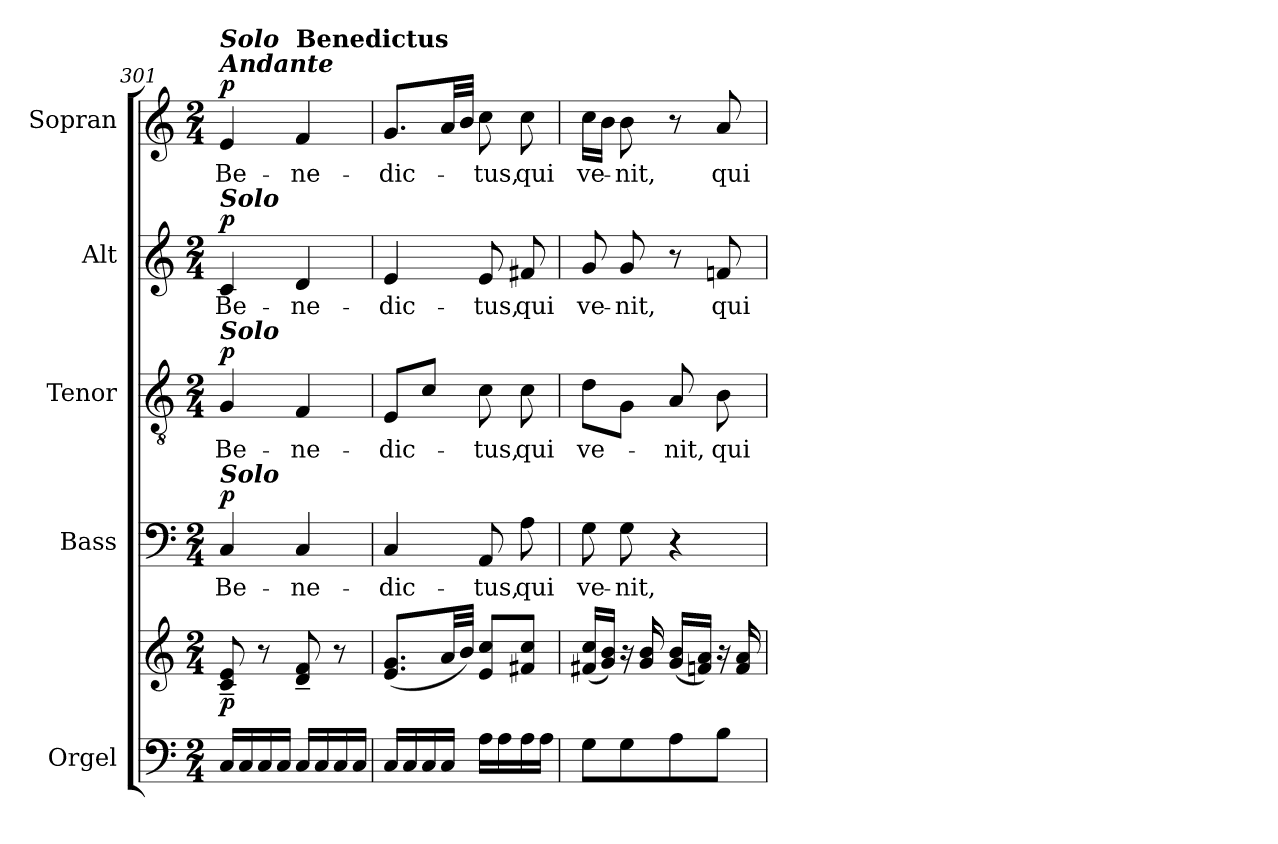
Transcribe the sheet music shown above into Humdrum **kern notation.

**kern	**kern	**dynam	**kern	**text	**dynam	**kern	**text	**dynam	**kern	**text	**dynam	**kern	**text	**dynam
*part5	*part5	*part5	*part4	*part4	*part4	*part3	*part3	*part3	*part2	*part2	*part2	*part1	*part1	*part1
*staff6	*staff5	*staff5/6	*staff4	*staff4	*staff4	*staff3	*staff3	*staff3	*staff2	*staff2	*staff2	*staff1	*staff1	*staff1
*I"Orgel	*	*	*I"Bass	*	*	*I"Tenor	*	*	*I"Alt	*	*	*I"Sopran	*	*
*I'Org.	*	*	*I'B.	*	*	*I'T.	*	*	*I'A.	*	*	*I'S.	*	*
!!LO:PB:g=z
*clefF4	*clefG2	*	*clefF4	*	*	*clefGv2	*	*	*clefG2	*	*	*clefG2	*	*
*k[]	*k[]	*	*k[]	*	*	*k[]	*	*	*k[]	*	*	*k[]	*	*
*C:	*C:	*	*C:	*	*	*C:	*	*	*C:	*	*	*C:	*	*
*M2/4	*M2/4	*	*M2/4	*	*	*M2/4	*	*	*M2/4	*	*	*M2/4	*	*
=301	=301	=301	=301	=301	=301	=301	=301	=301	=301	=301	=301	=301	=301	=301
!	!	!	!	!	!	!	!	!	!	!	!	!LO:TX:a:Bi:t=Andante	!	!
!	!	!	!	!	!	!	!	!	!	!	!	!LO:TX:a:Bi:t=Solo	!	!
!	!	!	!	!	!	!	!	!	!LO:TX:a:Bi:t=Solo	!	!	!	!	!
!	!	!	!	!	!	!LO:TX:a:Bi:t=Solo	!	!	!	!	!	!	!	!
!	!	!	!LO:TX:a:Bi:t=Solo	!	!	!	!	!	!	!	!	!	!	!
!	!	!LO:DY:b	!	!LO:LY:b	!LO:DY:a	!	!LO:LY:b	!LO:DY:a	!	!LO:LY:b	!LO:DY:a	!	!LO:LY:b	!LO:DY:a
16C/LL	8c/~< 8e/~<	p	4C/	Be-	p	4G/	Be-	p	4c/	Be-	p	4e/	Be-	p
16C/	.	.	.	.	.	.	.	.	.	.	.	.	.	.
16C/	8r	.	.	.	.	.	.	.	.	.	.	.	.	.
16C/JJ	.	.	.	.	.	.	.	.	.	.	.	.	.	.
!	!	!	!	!	!	!	!	!	!	!	!	!LO:TX:a:B:t=Benedictus	!	!
!	!	!	!	!LO:LY:b	!	!	!LO:LY:b	!	!	!LO:LY:b	!	!	!LO:LY:b	!
16C/LL	8d/~< 8f/~<	.	4C/	-ne-	.	4F/	-ne-	.	4d/	-ne-	.	4f/	-ne-	.
16C/	.	.	.	.	.	.	.	.	.	.	.	.	.	.
16C/	8r	.	.	.	.	.	.	.	.	.	.	.	.	.
16C/JJ	.	.	.	.	.	.	.	.	.	.	.	.	.	.
=302	=302	=302	=302	=302	=302	=302	=302	=302	=302	=302	=302	=302	=302	=302
!	!	!	!	!LO:LY:b	!	!	!LO:LY:b	!	!	!LO:LY:b	!	!	!LO:LY:b	!
16C/LL	(<8.e/ 8.g/L	.	4C/	-dic-	.	8E/L	-dic-	.	4e/	-dic-	.	8.g/L	-dic-	.
16C/	.	.	.	.	.	.	.	.	.	.	.	.	.	.
16C/	.	.	.	.	.	8c/J	.	.	.	.	.	.	.	.
16C/JJ	32a/LL	.	.	.	.	.	.	.	.	.	.	32a/LL	.	.
.	32b/JJJ)	.	.	.	.	.	.	.	.	.	.	32b/JJJ	.	.
!	!	!	!	!LO:LY:b	!	!	!LO:LY:b	!	!	!LO:LY:b	!	!	!LO:LY:b	!
16A\LL	8e/ 8cc/L	.	8AA/	-tus,	.	8c\	-tus,	.	8e/	-tus,	.	8cc\	-tus,	.
16A\	.	.	.	.	.	.	.	.	.	.	.	.	.	.
!	!	!	!	!LO:LY:b	!	!	!LO:LY:b	!	!	!LO:LY:b	!	!	!LO:LY:b	!
16A\	8f#X/ 8cc/J	.	8A\	qui	.	8c\	qui	.	8f#X/	qui	.	8cc\	qui	.
16A\JJ	.	.	.	.	.	.	.	.	.	.	.	.	.	.
=303	=303	=303	=303	=303	=303	=303	=303	=303	=303	=303	=303	=303	=303	=303
!	!	!	!	!LO:LY:b	!	!	!LO:LY:b	!	!	!LO:LY:b	!	!	!LO:LY:b	!
8G\L	(<16f#X/ 16cc/LL	.	8G\	ve-	.	8d\L	ve-	.	8g/	ve-	.	16cc\LL	ve-	.
.	16g/ 16b/JJ)	.	.	.	.	.	.	.	.	.	.	16b\JJ	.	.
!	!	!	!	!LO:LY:b	!	!	!	!	!	!LO:LY:b	!	!	!LO:LY:b	!
8G\	16r	.	8G\	-nit,	.	8G\J	.	.	8g/	-nit,	.	8b\	-nit,	.
.	16g/ 16b/	.	.	.	.	.	.	.	.	.	.	.	.	.
!	!	!	!	!	!	!	!LO:LY:b	!	!	!	!	!	!	!
8A\	(<16g/ 16b/LL	.	4r	.	.	8A/	-nit,	.	8r	.	.	8r	.	.
.	16fn/ 16a/JJ)	.	.	.	.	.	.	.	.	.	.	.	.	.
!	!	!	!	!	!	!	!LO:LY:b	!	!	!LO:LY:b	!	!	!LO:LY:b	!
8B\J	16r	.	.	.	.	8B\	qui	.	8fn/	qui	.	8a/	qui	.
.	16f/ 16a/	.	.	.	.	.	.	.	.	.	.	.	.	.
=	=	=	=	=	=	=	=	=	=	=	=	=	=	=
*-	*-	*-	*-	*-	*-	*-	*-	*-	*-	*-	*-	*-	*-	*-
